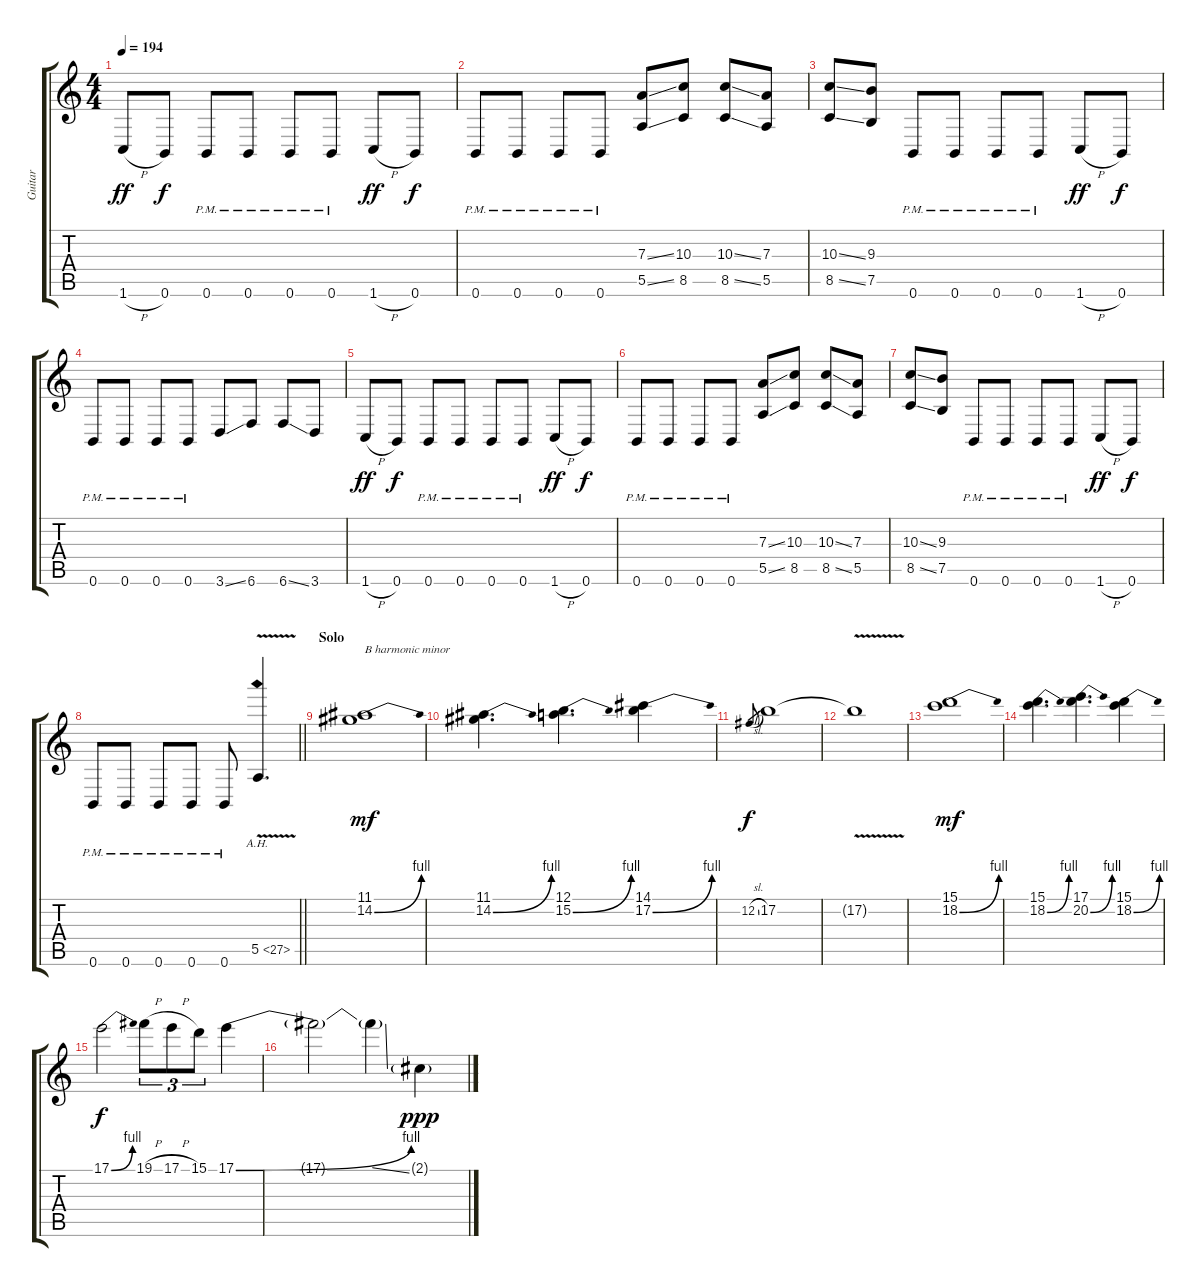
\track ("Guitar" "Guitar") {instrument distortionguitar}
\staff {score tabs}
\tuning (B3 Gb3 D3 A2 E2 B1) {hide}
\ts (4 4)
\tempo 194
\clef g2
\ks c
1.6{h}.8{dy ff} 0.6.8{dy f} 0.6{pm}.8 0.6{pm}.8 0.6{pm}.8 0.6{pm}.8 1.6{h}.8{dy ff} 0.6.8{dy f} |
0.6{pm}.8 0.6{pm}.8 0.6{pm}.8 0.6{pm}.8 (7.3{ss} 5.5{ss}).8 (10.3 8.5).8 (10.3{ss} 8.5{ss}).8 (7.3 5.5).8 |
(10.3{ss} 8.5{ss}).8 (9.3 7.5).8 0.6{pm}.8 0.6{pm}.8 0.6{pm}.8 0.6{pm}.8 1.6{h}.8{dy ff} 0.6.8{dy f} |
0.6{pm}.8 0.6{pm}.8 0.6{pm}.8 0.6{pm}.8 3.6{ss}.8 6.6.8 6.6{ss}.8 3.6.8 |
1.6{h}.8{dy ff} 0.6.8{dy f} 0.6{pm}.8 0.6{pm}.8 0.6{pm}.8 0.6{pm}.8 1.6{h}.8{dy ff} 0.6.8{dy f} |
0.6{pm}.8 0.6{pm}.8 0.6{pm}.8 0.6{pm}.8 (7.3{ss} 5.5{ss}).8 (10.3 8.5).8 (10.3{ss} 8.5{ss}).8 (7.3 5.5).8 |
(10.3{ss} 8.5{ss}).8 (9.3 7.5).8 0.6{pm}.8 0.6{pm}.8 0.6{pm}.8 0.6{pm}.8 1.6{h}.8{dy ff} 0.6.8{dy f} |
\barLineRight lightlight
0.6{pm}.8 0.6{pm}.8 0.6{pm}.8 0.6{pm}.8 0.6{pm}.8 5.5{ah 22 v}.4{d} |
\section ("" "Solo")
(11.1 14.2{be (bend 0 0 60 4)}).1{txt "B harmonic minor" dy mf balance 8} |
(11.1 14.2{be (bend 0 0 60 4)}).4{d} (12.1 15.2{be (bend 0 0 60 4)}).4{d} (14.1 17.2{be (bend 0 0 60 4)}).4 |
12.2{sl}.8{gr dy f} 17.2.1 |
17.2{v t}.1 |
(15.1 18.2{be (bend 0 0 60 4)}).1{dy mf} |
(15.1 18.2{be (bend 0 0 60 4)}).4{d} (17.1 20.2{be (bend 0 0 60 4)}).4{d} (15.1 18.2{be (bend 0 0 60 4)}).4 |
17.1{be (bend 0 0 60 4)}.2{dy f} 19.1{h}.8{tu (3 2)} 17.1{h}.8{tu (3 2)} 15.1.8{tu (3 2)} 17.1{be (bend 0 0 60 4)}.4 |
17.1{t}.2 17.1{ss t}.4 2.1{g}.4{dy ppp}
